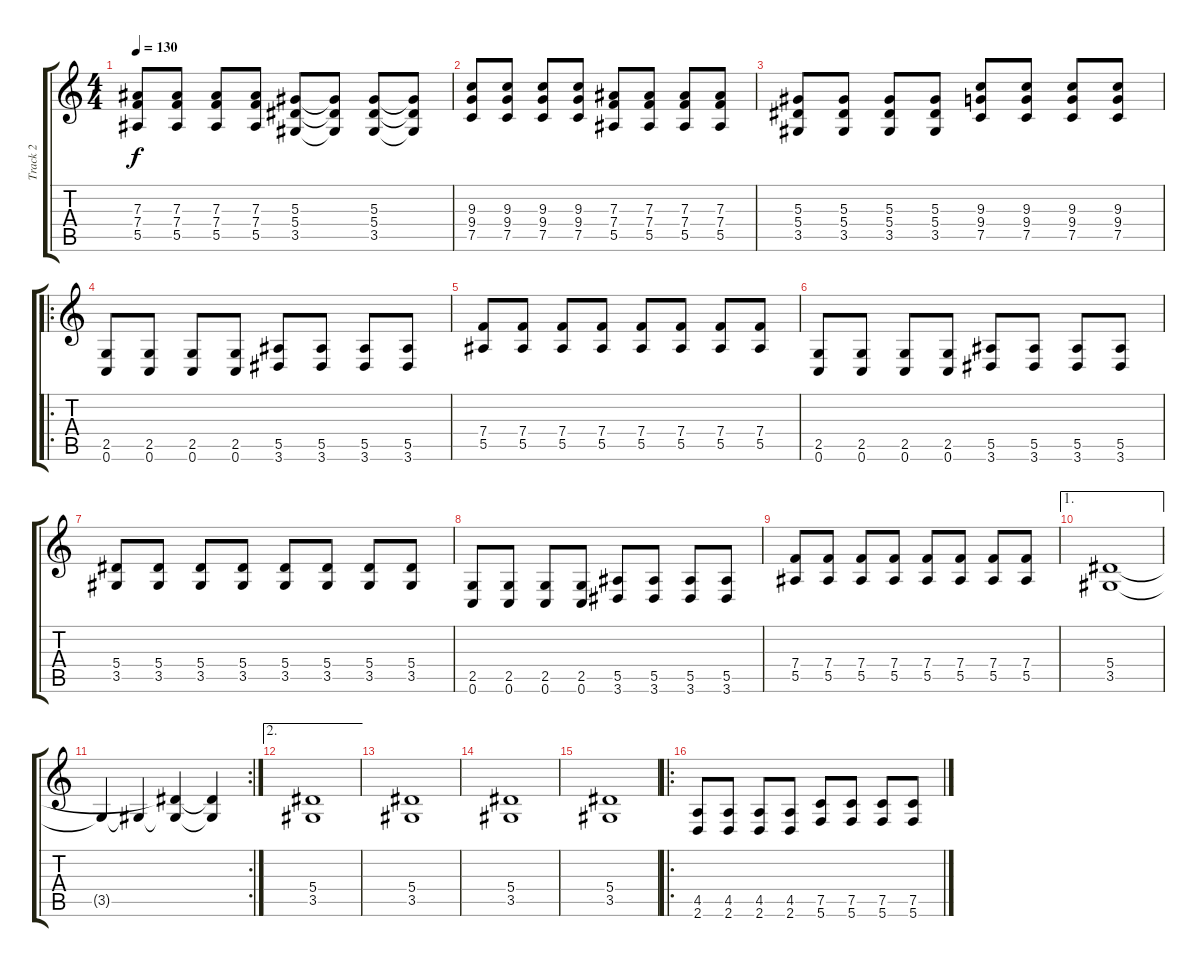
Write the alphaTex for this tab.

\track ("Track 2" "Track 2") {instrument overdrivenguitar}
\staff {score tabs}
\tuning (C4 G3 Eb3 Bb2 F2 C2) {hide}
\ts (4 4)
\tempo 130
\clef g2
\ks c
(7.3 7.4 5.5).8{dy f} (7.3 7.4 5.5).8 (7.3 7.4 5.5).8 (7.3 7.4 5.5).8 (5.3 5.4 3.5).8 (5.3{t} 5.4{t} 3.5{t}).8 (5.3 5.4 3.5).8 (5.3{t} 5.4{t} 3.5{t}).8 |
(9.3 9.4 7.5).8 (9.3 9.4 7.5).8 (9.3 9.4 7.5).8 (9.3 9.4 7.5).8 (7.3 7.4 5.5).8 (7.3 7.4 5.5).8 (7.3 7.4 5.5).8 (7.3 7.4 5.5).8 |
(5.3 5.4 3.5).8 (5.3 5.4 3.5).8 (5.3 5.4 3.5).8 (5.3 5.4 3.5).8 (9.3 9.4 7.5).8 (9.3 9.4 7.5).8 (9.3 9.4 7.5).8 (9.3 9.4 7.5).8 |
\ro
(2.5 0.6).8 (2.5 0.6).8 (2.5 0.6).8 (2.5 0.6).8 (5.5 3.6).8 (5.5 3.6).8 (5.5 3.6).8 (5.5 3.6).8 |
(7.4 5.5).8 (7.4 5.5).8 (7.4 5.5).8 (7.4 5.5).8 (7.4 5.5).8 (7.4 5.5).8 (7.4 5.5).8 (7.4 5.5).8 |
(2.5 0.6).8 (2.5 0.6).8 (2.5 0.6).8 (2.5 0.6).8 (5.5 3.6).8 (5.5 3.6).8 (5.5 3.6).8 (5.5 3.6).8 |
(5.4 3.5).8 (5.4 3.5).8 (5.4 3.5).8 (5.4 3.5).8 (5.4 3.5).8 (5.4 3.5).8 (5.4 3.5).8 (5.4 3.5).8 |
(2.5 0.6).8 (2.5 0.6).8 (2.5 0.6).8 (2.5 0.6).8 (5.5 3.6).8 (5.5 3.6).8 (5.5 3.6).8 (5.5 3.6).8 |
(7.4 5.5).8 (7.4 5.5).8 (7.4 5.5).8 (7.4 5.5).8 (7.4 5.5).8 (7.4 5.5).8 (7.4 5.5).8 (7.4 5.5).8 |
\ae 1
(5.4 3.5).1 |
\rc 2
3.5{t}.4 3.5{t}.4 (5.4{t} 3.5{t}).4 (5.4{t} 3.5{t}).4 |
\ae 2
(5.4 3.5).1 |
(5.4 3.5).1 |
(5.4 3.5).1 |
(5.4 3.5).1 |
\ro
(4.5 2.6).8 (4.5 2.6).8 (4.5 2.6).8 (4.5 2.6).8 (7.5 5.6).8 (7.5 5.6).8 (7.5 5.6).8 (7.5 5.6).8
